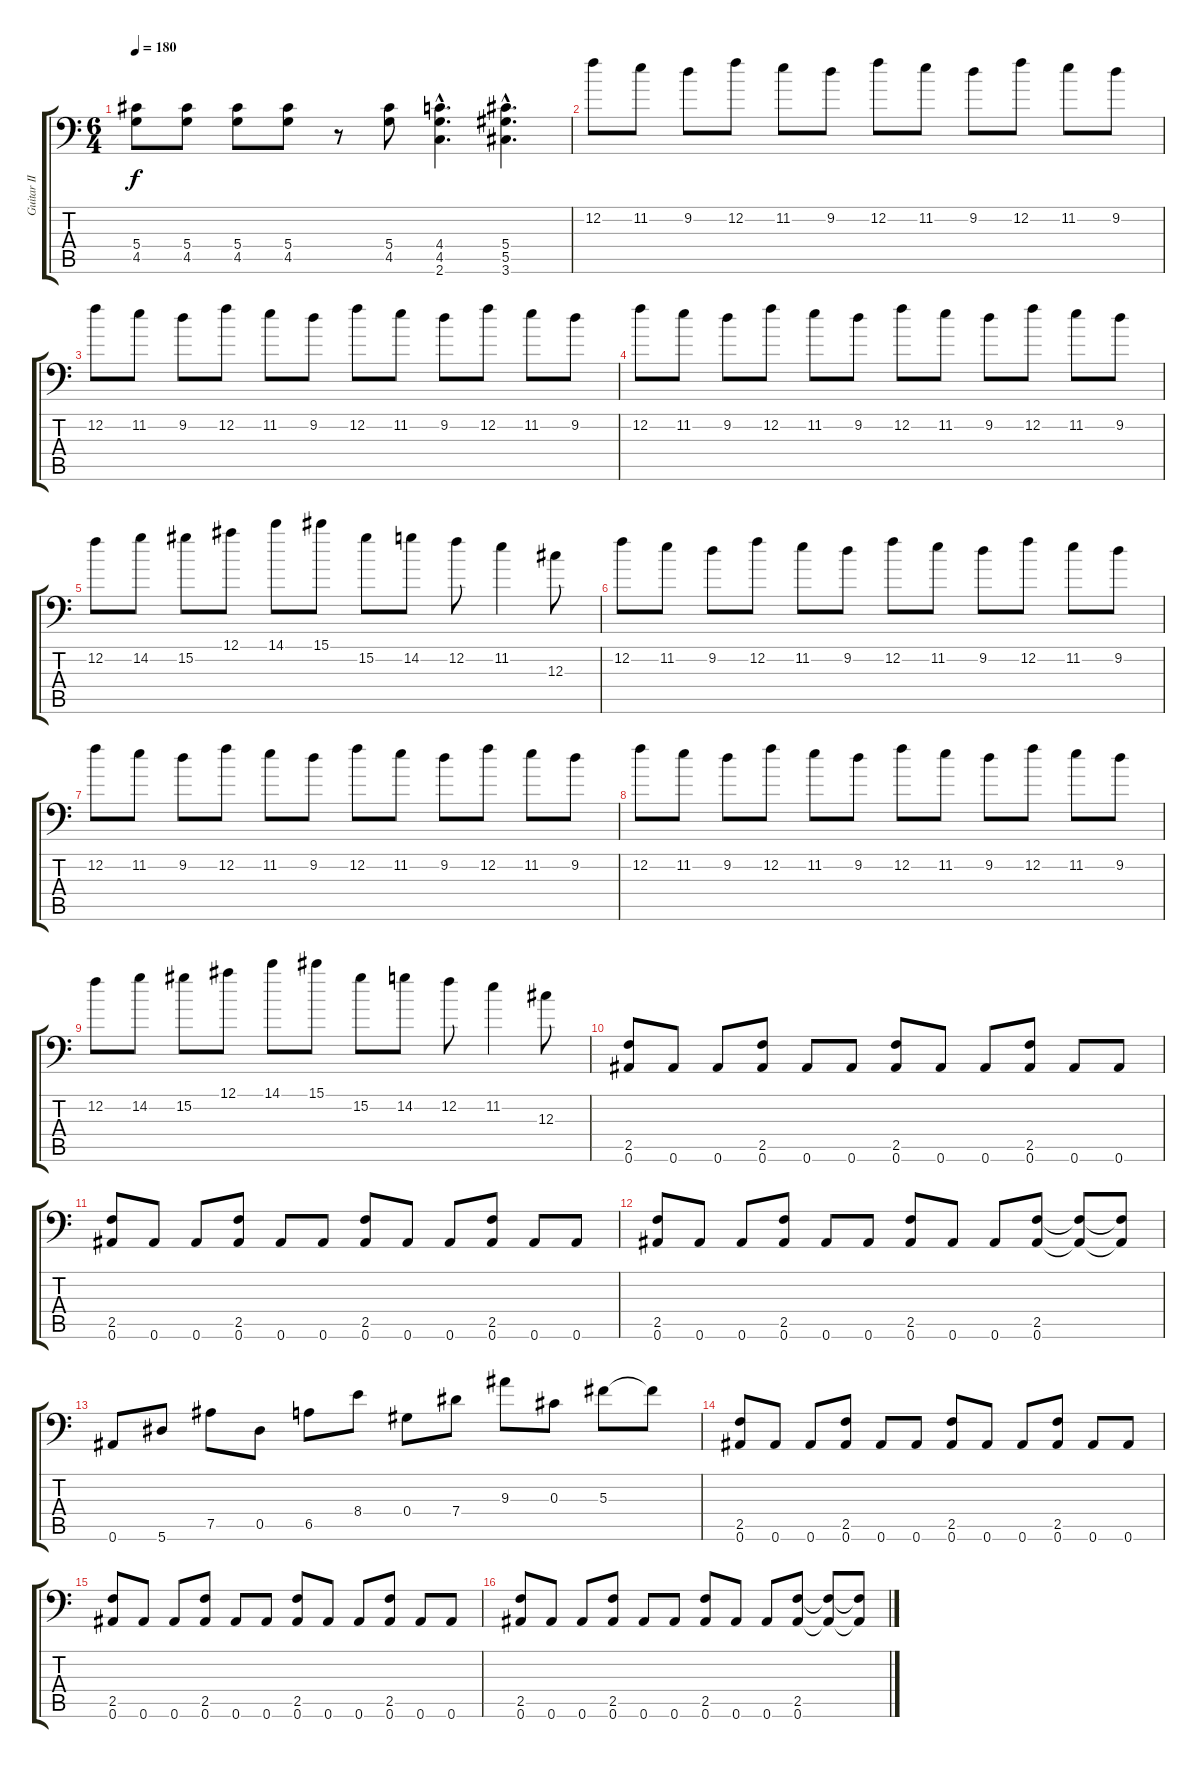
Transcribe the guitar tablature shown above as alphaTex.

\track ("Guitar II" "Guitar II") {instrument distortionguitar}
\staff {score tabs}
\tuning (Bb3 F3 Db3 Ab2 Eb2 Bb1) {hide}
\ts (6 4)
\tempo 180
\clef f4
\ks c
(5.4 4.5).8{dy f} (5.4 4.5).8 (5.4 4.5).8 (5.4 4.5).8 r.8 (5.4 4.5).8 (4.4{hac} 4.5{hac} 2.6{hac}).4{d} (5.4{hac} 5.5{hac} 3.6{hac}).4{d} |
12.2.8 11.2.8 9.2.8 12.2.8 11.2.8 9.2.8 12.2.8 11.2.8 9.2.8 12.2.8 11.2.8 9.2.8 |
12.2.8 11.2.8 9.2.8 12.2.8 11.2.8 9.2.8 12.2.8 11.2.8 9.2.8 12.2.8 11.2.8 9.2.8 |
12.2.8 11.2.8 9.2.8 12.2.8 11.2.8 9.2.8 12.2.8 11.2.8 9.2.8 12.2.8 11.2.8 9.2.8 |
12.2.8 14.2.8 15.2.8 12.1.8 14.1.8 15.1.8 15.2.8 14.2.8 12.2.8 11.2.4 12.3.8 |
12.2.8 11.2.8 9.2.8 12.2.8 11.2.8 9.2.8 12.2.8 11.2.8 9.2.8 12.2.8 11.2.8 9.2.8 |
12.2.8 11.2.8 9.2.8 12.2.8 11.2.8 9.2.8 12.2.8 11.2.8 9.2.8 12.2.8 11.2.8 9.2.8 |
12.2.8 11.2.8 9.2.8 12.2.8 11.2.8 9.2.8 12.2.8 11.2.8 9.2.8 12.2.8 11.2.8 9.2.8 |
12.2.8 14.2.8 15.2.8 12.1.8 14.1.8 15.1.8 15.2.8 14.2.8 12.2.8 11.2.4 12.3.8 |
(2.5 0.6).8 0.6.8 0.6.8 (2.5 0.6).8 0.6.8 0.6.8 (2.5 0.6).8 0.6.8 0.6.8 (2.5 0.6).8 0.6.8 0.6.8 |
(2.5 0.6).8 0.6.8 0.6.8 (2.5 0.6).8 0.6.8 0.6.8 (2.5 0.6).8 0.6.8 0.6.8 (2.5 0.6).8 0.6.8 0.6.8 |
(2.5 0.6).8 0.6.8 0.6.8 (2.5 0.6).8 0.6.8 0.6.8 (2.5 0.6).8 0.6.8 0.6.8 (2.5 0.6).8 (2.5{t} 0.6{t}).8 (2.5{t} 0.6{t}).8 |
0.6.8 5.6.8 7.5.8 0.5.8 6.5.8 8.4.8 0.4.8 7.4.8 9.3.8 0.3.8 5.3.8 5.3{t}.8 |
(2.5 0.6).8 0.6.8 0.6.8 (2.5 0.6).8 0.6.8 0.6.8 (2.5 0.6).8 0.6.8 0.6.8 (2.5 0.6).8 0.6.8 0.6.8 |
(2.5 0.6).8 0.6.8 0.6.8 (2.5 0.6).8 0.6.8 0.6.8 (2.5 0.6).8 0.6.8 0.6.8 (2.5 0.6).8 0.6.8 0.6.8 |
(2.5 0.6).8 0.6.8 0.6.8 (2.5 0.6).8 0.6.8 0.6.8 (2.5 0.6).8 0.6.8 0.6.8 (2.5 0.6).8 (2.5{t} 0.6{t}).8 (2.5{t} 0.6{t}).8
